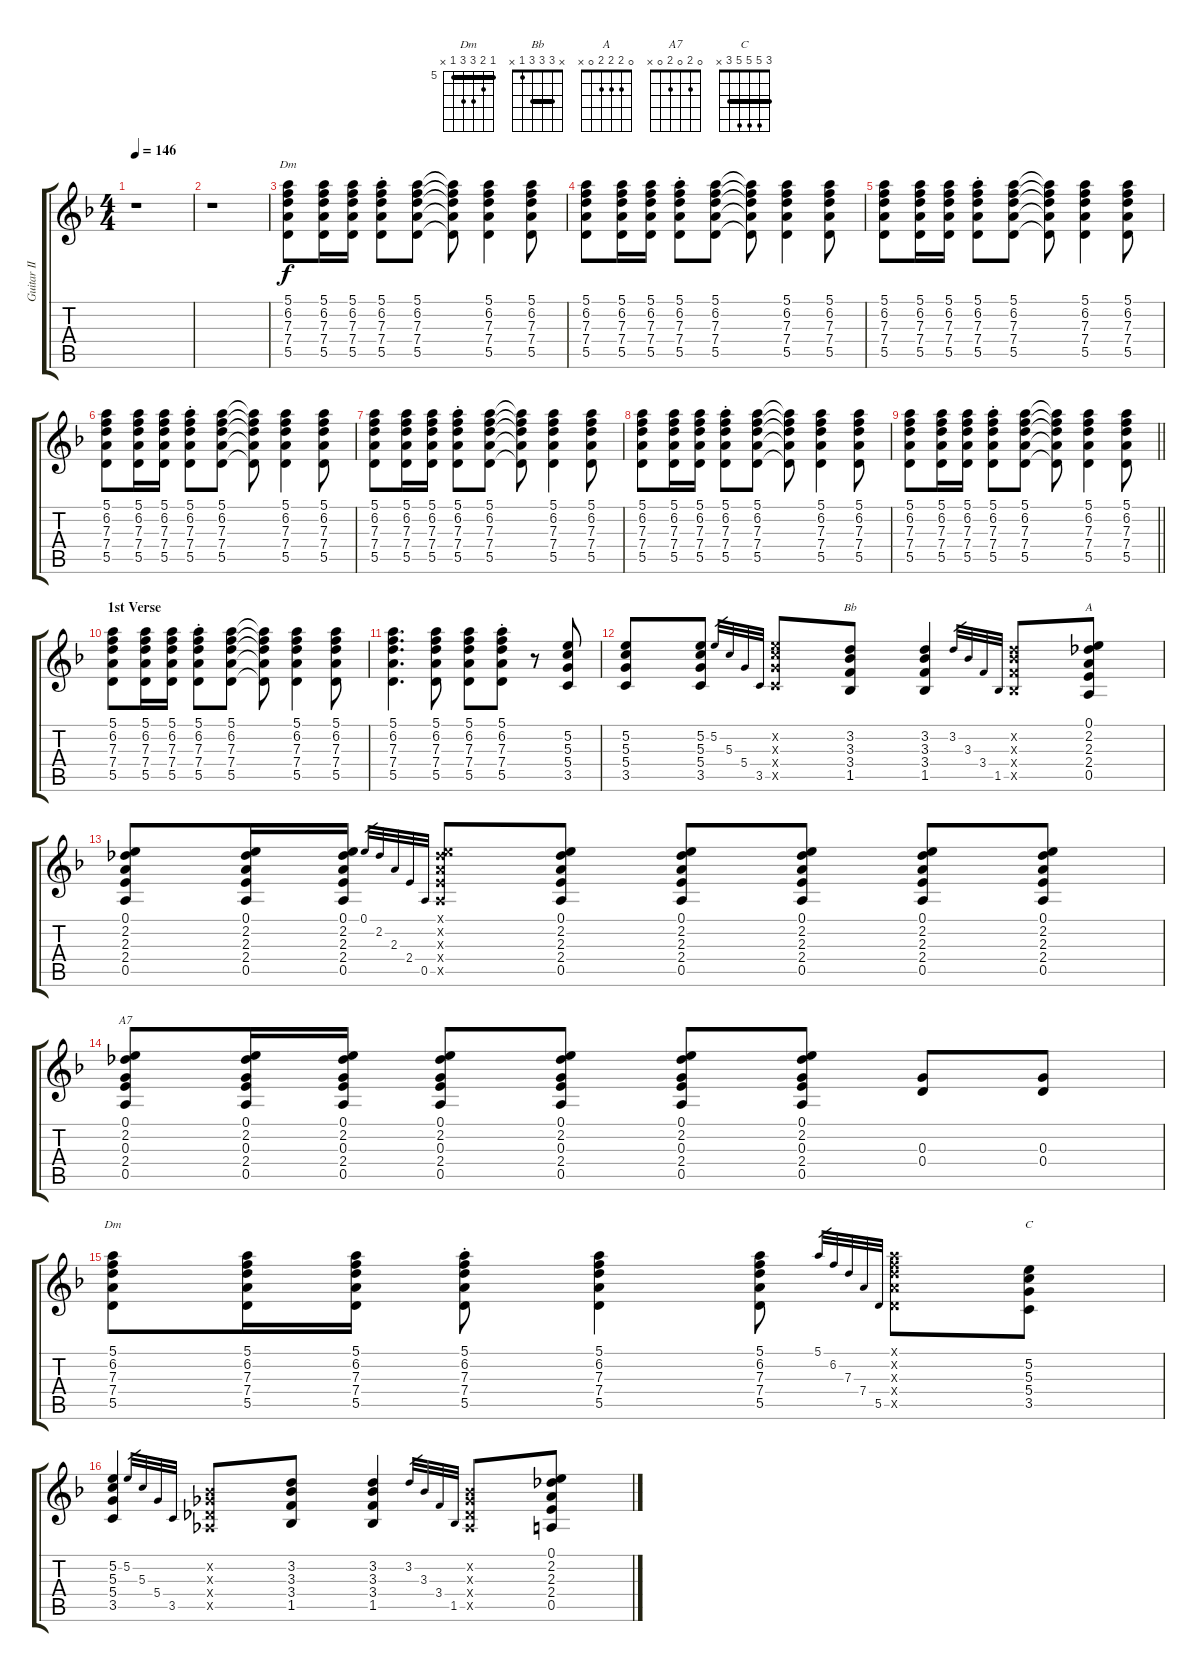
\track ("Guitar II" "Guitar II") {instrument electricguitarclean}
\staff {score tabs}
\tuning (E4 B3 G3 D3 A2 E2) {hide}
\chord ("Dm" 5 6 7 7 5 5) {firstfret 5 barre 5}
\chord ("Bb" x 3 3 3 1 x) {barre 3}
\chord ("A" 0 2 2 2 0 x)
\chord ("A7" 0 2 0 2 0 x)
\chord ("Dm" 5 6 7 7 5 x) {firstfret 5 barre 5}
\chord ("C" 3 5 5 5 3 x) {barre 3}
\ts (4 4)
\section ("" "")
\tempo 146
\clef g2
\ks f
r.1{dy f instrument electricguitarclean} |
r.1 |
(5.1 6.2 7.3 7.4 5.5).8{ch "Dm"} (5.1 6.2 7.3 7.4 5.5).16 (5.1 6.2 7.3 7.4 5.5).16 (5.1{st} 6.2{st} 7.3{st} 7.4{st} 5.5{st}).8 (5.1 6.2 7.3 7.4 5.5).8 (5.1{t} 6.2{t} 7.3{t} 7.4{t} 5.5{t}).8 (5.1 6.2 7.3 7.4 5.5).4 (5.1 6.2 7.3 7.4 5.5).8 |
(5.1 6.2 7.3 7.4 5.5).8 (5.1 6.2 7.3 7.4 5.5).16 (5.1 6.2 7.3 7.4 5.5).16 (5.1{st} 6.2{st} 7.3{st} 7.4{st} 5.5{st}).8 (5.1 6.2 7.3 7.4 5.5).8 (5.1{t} 6.2{t} 7.3{t} 7.4{t} 5.5{t}).8 (5.1 6.2 7.3 7.4 5.5).4 (5.1 6.2 7.3 7.4 5.5).8 |
(5.1 6.2 7.3 7.4 5.5).8 (5.1 6.2 7.3 7.4 5.5).16 (5.1 6.2 7.3 7.4 5.5).16 (5.1{st} 6.2{st} 7.3{st} 7.4{st} 5.5{st}).8 (5.1 6.2 7.3 7.4 5.5).8 (5.1{t} 6.2{t} 7.3{t} 7.4{t} 5.5{t}).8 (5.1 6.2 7.3 7.4 5.5).4 (5.1 6.2 7.3 7.4 5.5).8 |
(5.1 6.2 7.3 7.4 5.5).8 (5.1 6.2 7.3 7.4 5.5).16 (5.1 6.2 7.3 7.4 5.5).16 (5.1{st} 6.2{st} 7.3{st} 7.4{st} 5.5{st}).8 (5.1 6.2 7.3 7.4 5.5).8 (5.1{t} 6.2{t} 7.3{t} 7.4{t} 5.5{t}).8 (5.1 6.2 7.3 7.4 5.5).4 (5.1 6.2 7.3 7.4 5.5).8 |
(5.1 6.2 7.3 7.4 5.5).8 (5.1 6.2 7.3 7.4 5.5).16 (5.1 6.2 7.3 7.4 5.5).16 (5.1{st} 6.2{st} 7.3{st} 7.4{st} 5.5{st}).8 (5.1 6.2 7.3 7.4 5.5).8 (5.1{t} 6.2{t} 7.3{t} 7.4{t} 5.5{t}).8 (5.1 6.2 7.3 7.4 5.5).4 (5.1 6.2 7.3 7.4 5.5).8 |
(5.1 6.2 7.3 7.4 5.5).8 (5.1 6.2 7.3 7.4 5.5).16 (5.1 6.2 7.3 7.4 5.5).16 (5.1{st} 6.2{st} 7.3{st} 7.4{st} 5.5{st}).8 (5.1 6.2 7.3 7.4 5.5).8 (5.1{t} 6.2{t} 7.3{t} 7.4{t} 5.5{t}).8 (5.1 6.2 7.3 7.4 5.5).4 (5.1 6.2 7.3 7.4 5.5).8 |
\barLineRight lightlight
(5.1 6.2 7.3 7.4 5.5).8 (5.1 6.2 7.3 7.4 5.5).16 (5.1 6.2 7.3 7.4 5.5).16 (5.1{st} 6.2{st} 7.3{st} 7.4{st} 5.5{st}).8 (5.1 6.2 7.3 7.4 5.5).8 (5.1{t} 6.2{t} 7.3{t} 7.4{t} 5.5{t}).8 (5.1 6.2 7.3 7.4 5.5).4 (5.1 6.2 7.3 7.4 5.5).8 |
\section ("" "1st Verse")
(5.1 6.2 7.3 7.4 5.5).8 (5.1 6.2 7.3 7.4 5.5).16 (5.1 6.2 7.3 7.4 5.5).16 (5.1{st} 6.2{st} 7.3{st} 7.4{st} 5.5{st}).8 (5.1 6.2 7.3 7.4 5.5).8 (5.1{t} 6.2{t} 7.3{t} 7.4{t} 5.5{t}).8 (5.1 6.2 7.3 7.4 5.5).4 (5.1 6.2 7.3 7.4 5.5).8 |
(5.1 6.2 7.3 7.4 5.5).4{d} (5.1 6.2 7.3 7.4 5.5).8 (5.1 6.2 7.3 7.4 5.5).8 (5.1{st} 6.2{st} 7.3{st} 7.4{st} 5.5{st}).8 r.8 (5.2 5.3 5.4 3.5).8 |
(5.2 5.3 5.4 3.5).8 (5.2 5.3 5.4 3.5).8 5.2.32{gr} 5.3.32{gr} 5.4.32{gr} 3.5.32{gr} (5.2{x} 5.3{x} 5.4{x} 3.5{x}).8 (3.2 3.3 3.4 1.5).8{ch "Bb"} (3.2 3.3 3.4 1.5).4 3.2.32{gr} 3.3.32{gr} 3.4.32{gr} 1.5.32{gr} (3.2{x} 3.3{x} 3.4{x} 1.5{x}).8 (0.1 2.2 2.3 2.4 0.5).8{ch "A"} |
(0.1 2.2 2.3 2.4 0.5).8 (0.1 2.2 2.3 2.4 0.5).16 (0.1 2.2 2.3 2.4 0.5).16 0.1.32{gr} 2.2.32{gr} 2.3.32{gr} 2.4.32{gr} 0.5.32{gr} (0.1{x} 2.2{x} 2.3{x} 2.4{x} 0.5{x}).8 (0.1 2.2 2.3 2.4 0.5).8 (0.1 2.2 2.3 2.4 0.5).8 (0.1 2.2 2.3 2.4 0.5).8 (0.1 2.2 2.3 2.4 0.5).8 (0.1 2.2 2.3 2.4 0.5).8 |
(0.1 2.2 0.3 2.4 0.5).8{ch "A7"} (0.1 2.2 0.3 2.4 0.5).16 (0.1 2.2 0.3 2.4 0.5).16 (0.1 2.2 0.3 2.4 0.5).8 (0.1 2.2 0.3 2.4 0.5).8 (0.1 2.2 0.3 2.4 0.5).8 (0.1 2.2 0.3 2.4 0.5).8 (0.3 0.4).8 (0.3 0.4).8 |
(5.1 6.2 7.3 7.4 5.5).8{ch "Dm"} (5.1 6.2 7.3 7.4 5.5).16 (5.1 6.2 7.3 7.4 5.5).16 (5.1{st} 6.2{st} 7.3{st} 7.4{st} 5.5{st}).8 (5.1 6.2 7.3 7.4 5.5).4 (5.1 6.2 7.3 7.4 5.5).8 5.1.32{gr} 6.2.32{gr} 7.3.32{gr} 7.4.32{gr} 5.5.32{gr} (5.1{x} 6.2{x} 7.3{x} 7.4{x} 5.5{x}).8 (5.2 5.3 5.4 3.5).8{ch "C"} |
(5.2 5.3 5.4 3.5).4 5.2.32{gr} 5.3.32{gr} 5.4.32{gr} 3.5.32{gr} (-1.2{x} -1.3{x} -1.4{x} -1.5{x}).8 (3.2 3.3 3.4 1.5).8 (3.2 3.3 3.4 1.5).4 3.2.32{gr} 3.3.32{gr} 3.4.32{gr} 1.5.32{gr} (-1.2{x} -1.3{x} -1.4{x} -1.5{x}).8 (0.1 2.2 2.3 2.4 0.5).8
